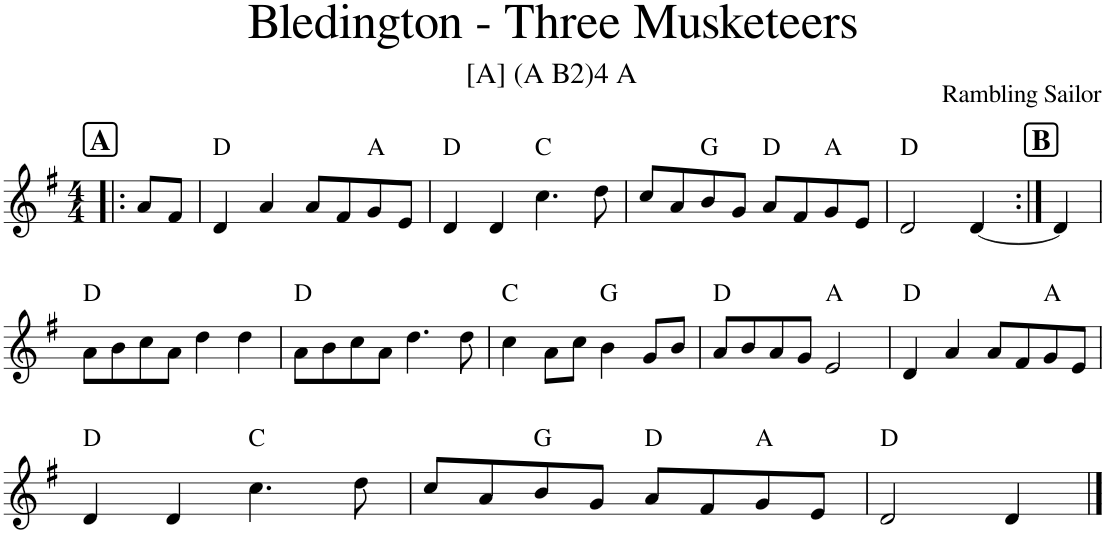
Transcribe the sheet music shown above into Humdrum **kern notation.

**kern	**harte
*part1	*part1
*staff1	*
*I"Piano	*
*I'Pno.	*
*clefG2	*
*k[f#]	*
*M4/4	*
!!LO:REH:place=s1:a:B:cj:fs=14:t=A
=!|:	=!|:
8a/L	.
8f#/J	.
=1	=1
4d/	D:maj
4a/	.
8a/L	.
8f#/	.
8g/	A:maj
8e/J	.
=2	=2
4d/	D:maj
4d/	.
4.cc\	C:maj
8dd\	.
=3	=3
8cc/L	.
8a/	.
8b/	G:maj
8g/J	.
8a/L	D:maj
8f#/	.
8g/	A:maj
8e/J	.
=4	=4
2d/	D:maj
[4d/	.
!!LO:REH:place=s1:a:B:cj:fs=14:t=B
=5:|!	=5:|!
4d/]	.
!!LO:LB:g=z
=6	=6
8a\L	D:maj
8b\	.
8cc\	.
8a\J	.
4dd\	.
4dd\	.
=7	=7
8a\L	D:maj
8b\	.
8cc\	.
8a\J	.
4.dd\	.
8dd\	.
=8	=8
4cc\	C:maj
8a\L	.
8cc\J	.
4b\	G:maj
8g/L	.
8b/J	.
=9	=9
8a/L	D:maj
8b/	.
8a/	.
8g/J	.
2e/	A:maj
=10	=10
4d/	D:maj
4a/	.
8a/L	.
8f#/	.
8g/	A:maj
8e/J	.
!!LO:LB:g=z
=11	=11
4d/	D:maj
4d/	.
4.cc\	C:maj
8dd\	.
=12	=12
8cc/L	.
8a/	.
8b/	G:maj
8g/J	.
8a/L	D:maj
8f#/	.
8g/	A:maj
8e/J	.
=13	=13
2d/	D:maj
4d/	.
==	==
*-	*-
